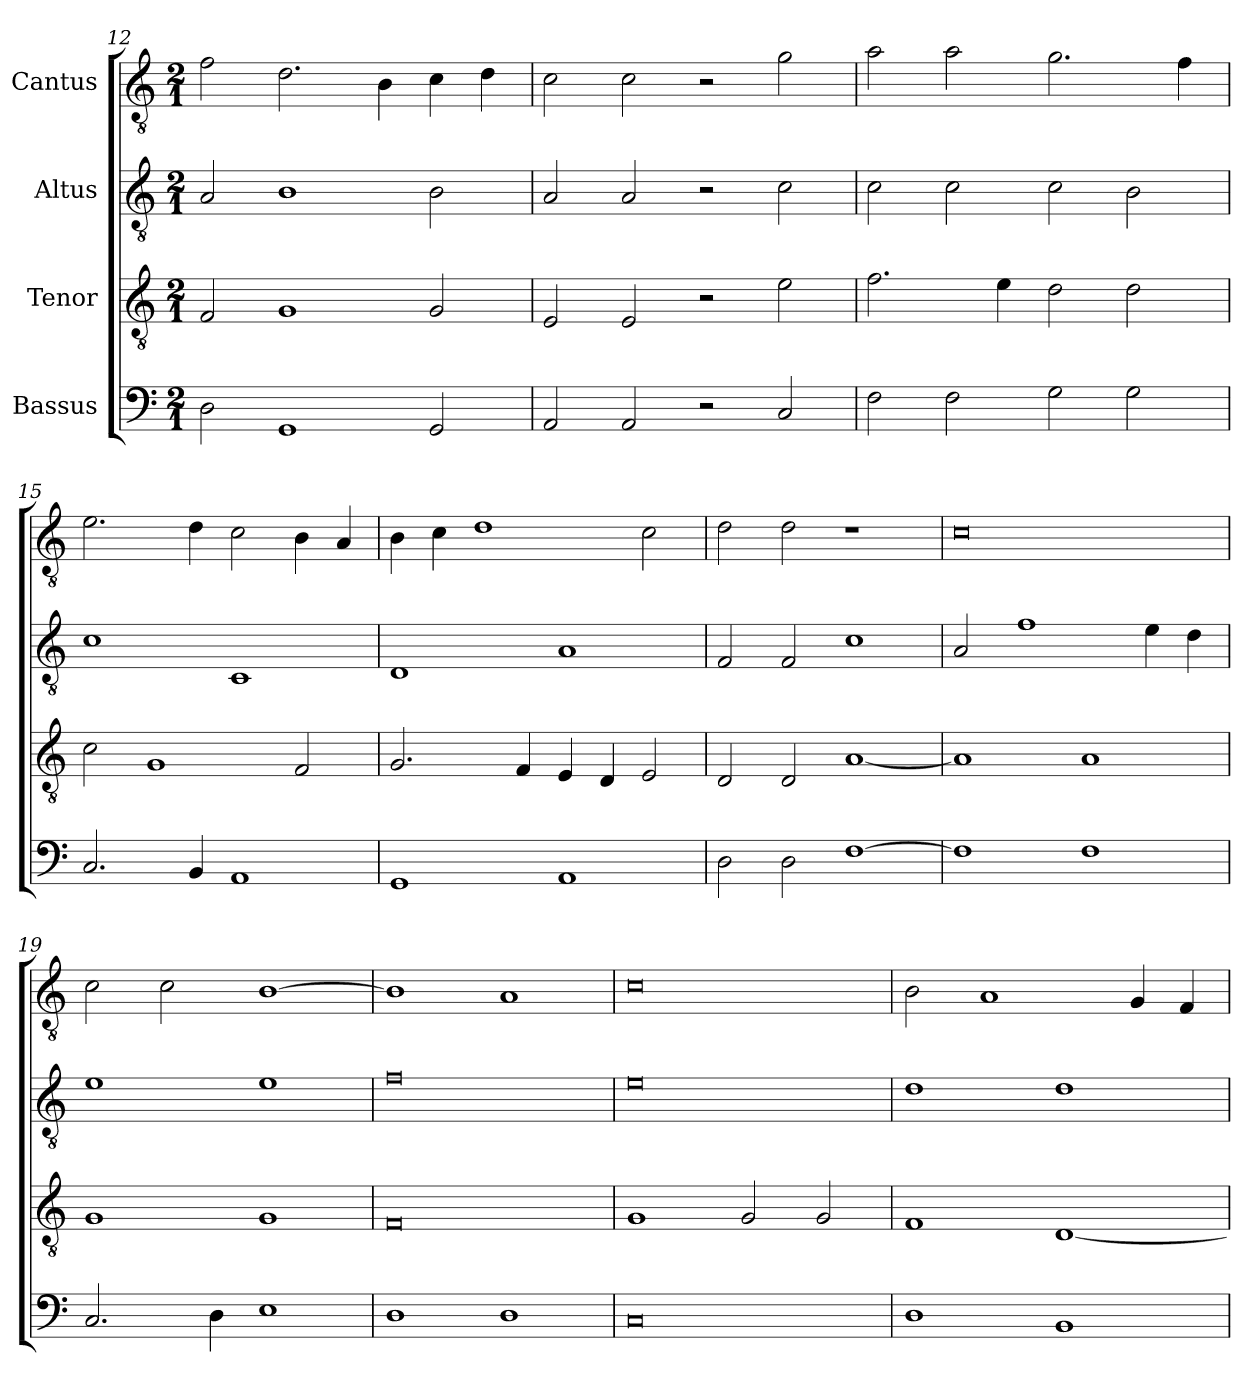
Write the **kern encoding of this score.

**kern	**kern	**kern	**kern
*part4	*part3	*part2	*part1
*staff4	*staff3	*staff2	*staff1
*I"Bassus	*I"Tenor	*I"Altus	*I"Cantus
!!LO:LB:g=z
*clefF4	*clefGv2	*clefGv2	*clefGv2
*	*ITrd7c12	*ITrd7c12	*ITrd7c12
*k[]	*k[]	*k[]	*k[]
*C:	*C:	*C:	*C:
*M2/1	*M2/1	*M2/1	*M2/1
=12	=12	=12	=12
2Di\	2FFi/	2AAi/	2Fi\
1GGi	1GGi	1BBi	2.Di\
.	.	.	4BBi\
2GGi/	2GGi/	2BBi\	4Ci\
.	.	.	4Di\
=13	=13	=13	=13
2AAi/	2EEi/	2AAi/	2Ci\
2AAi/	2EEi/	2AAi/	2Ci\
2r	2r	2r	2r
2Ci/	2Ei\	2Ci\	2Gi\
=14	=14	=14	=14
2Fi\	2.Fi\	2Ci\	2Ai\
2Fi\	.	2Ci\	2Ai\
.	4Ei\	.	.
2Gi\	2Di\	2Ci\	2.Gi\
2Gi\	2Di\	2BBi\	.
.	.	.	4Fi\
=15	=15	=15	=15
2.Ci/	2Ci\	1Ci	2.Ei\
.	1GGi	.	.
4BBi/	.	.	4Di\
1AAi	.	1CCi	2Ci\
.	2FFi/	.	4BBi\
.	.	.	4AAi/
=16	=16	=16	=16
1GGi	2.GGi/	1DDi	4BBi\
.	.	.	4Ci\
.	.	.	1Di
.	4FFi/	.	.
1AAi	4EEi/	1AAi	.
.	4DDi/	.	.
.	2EEi/	.	2Ci\
!!LO:LB:g=z
=17	=17	=17	=17
2Di\	2DDi/	2FFi/	2Di\
2Di\	2DDi/	2FFi/	2Di\
[<1Fi	[<1AAi	1Ci	1r
=18	=18	=18	=18
1Fi]	1AAi]	2AAi/	0Ci
.	.	1Fi	.
1Fi	1AAi	.	.
.	.	4Ei\	.
.	.	4Di\	.
=19	=19	=19	=19
2.Ci/	1GGi	1Ei	2Ci\
.	.	.	2Ci\
4Di\	.	.	.
1Ei	1GGi	1Ei	[>1BBi
=20	=20	=20	=20
1Di	0FFi	0Fi	1BBi]
1Di	.	.	1AAi
=21	=21	=21	=21
0Ci	1GGi	0Ei	0Ci
.	2GGi/	.	.
.	2GGi/	.	.
=22	=22	=22	=22
1Di	1FFi	1Di	2BBi\
.	.	.	1AAi
1BBi	[<1DDi	1Di	.
.	.	.	4GGi/
.	.	.	4FFi/
=	=	=	=
*-	*-	*-	*-
